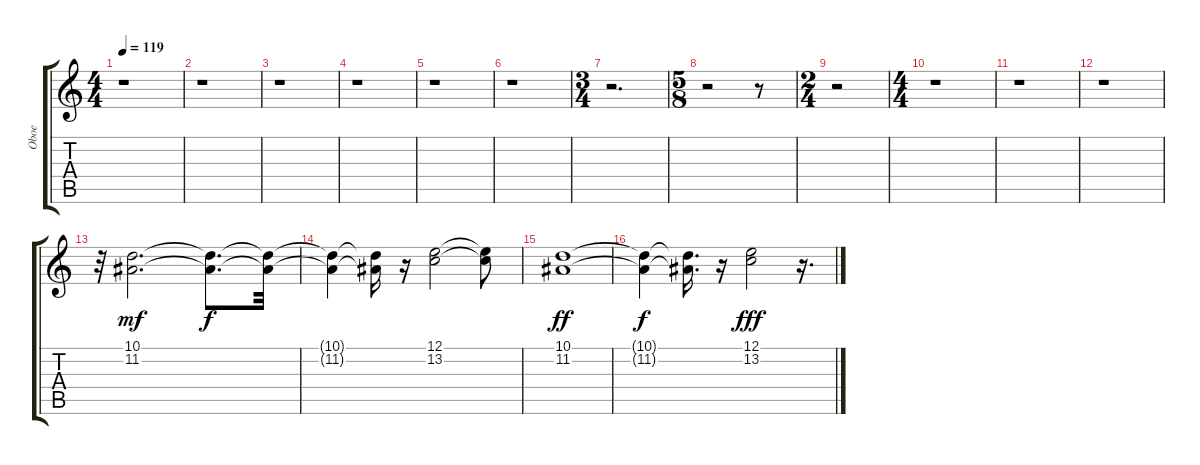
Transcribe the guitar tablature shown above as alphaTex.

\track ("Oboe                            " "Oboe      ") {instrument trombone}
\staff {score tabs}
\tuning (E4 B3 G3 D3 A2 E2) {hide}
\ts (4 4)
\tempo 119
\clef g2
\ks c
r.1{dy f} |
r.1 |
r.1 |
r.1 |
r.1 |
r.1 |
\ts (3 4)
r.2{d} |
\ts (5 8)
r.2 r.8 |
\ts (2 4)
r.2 |
\ts (4 4)
r.1 |
r.1 |
r.1 |
r.32 (10.1 11.2).2{d dy mf} (10.1{t} 11.2{t}).8{d dy f} (10.1{t} 11.2{t}).32 |
(10.1{t} 11.2{t}).4 (10.1{t} 11.2{t}).16 r.16 (12.1 13.2).2 (12.1{t} 13.2{t}).8 |
(10.1 11.2).1{dy ff} |
(10.1{t} 11.2{t}).4{dy f} (10.1{t} 11.2{t}).16{d} r.16 (12.1 13.2).2{dy fff} r.16{d}
